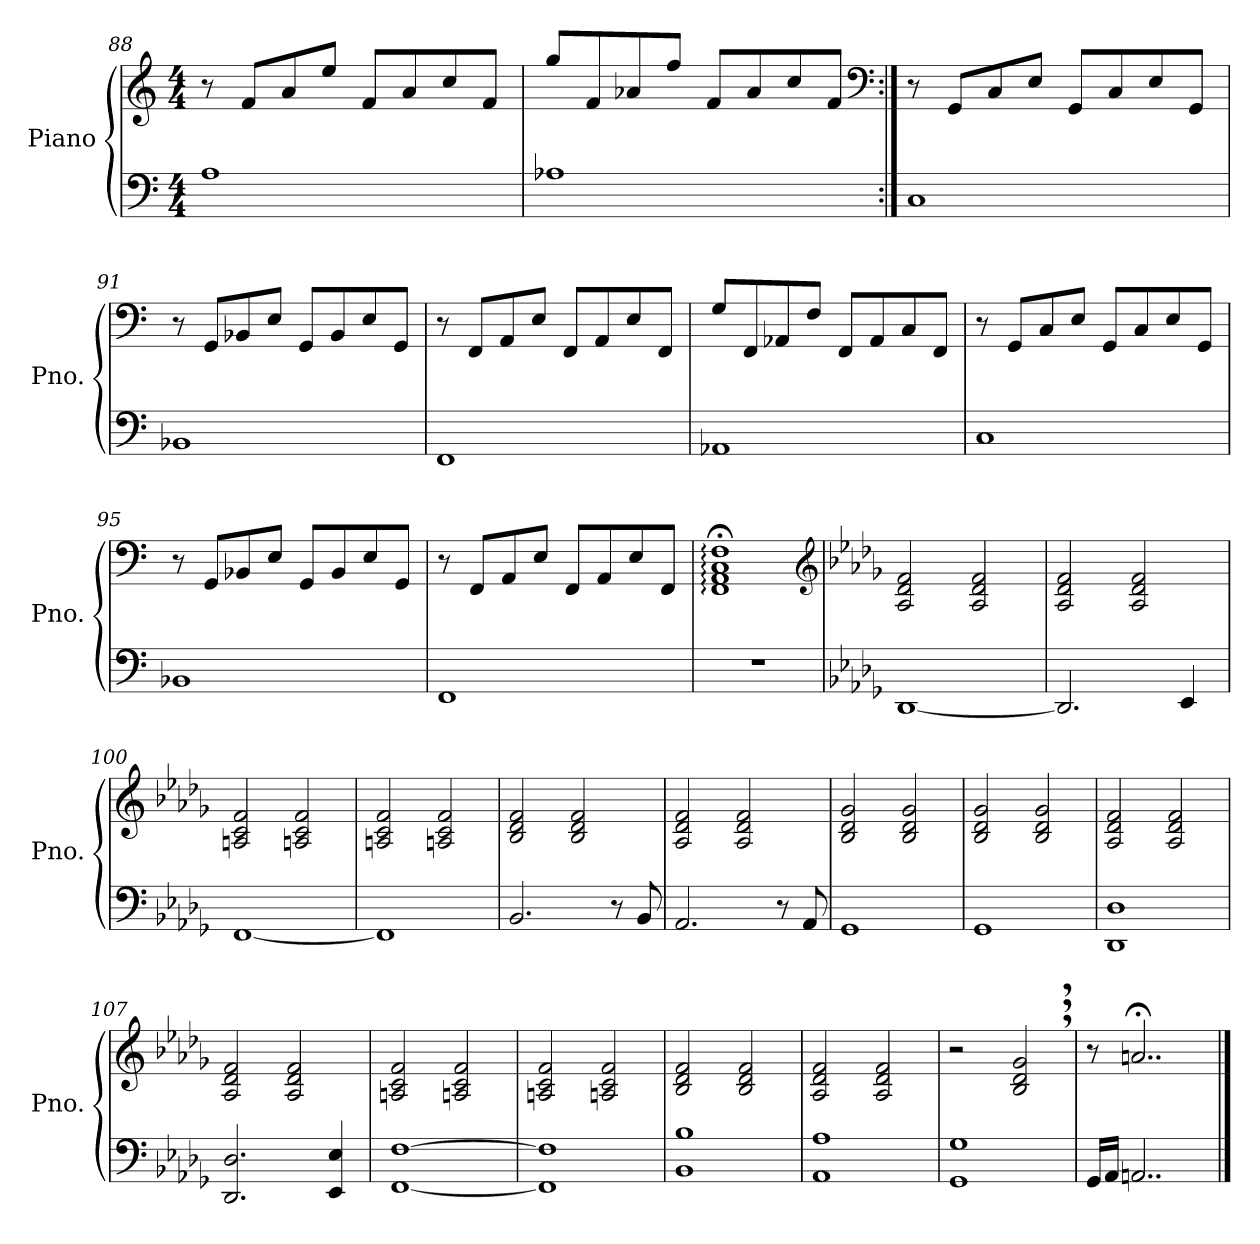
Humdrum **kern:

**kern	**kern
*part1	*part1
*staff2	*staff1
*I"Piano	*
*I'Pno.	*
*clefF4	*clefG2
*k[]	*k[]
*C:	*C:
*M4/4	*M4/4
=88	=88
1A	8r
.	8f/L
.	8a/
.	8ee/J
.	8f/L
.	8a/
.	8cc/
.	8f/J
=89	=89
1A-X	8gg/L
.	8f/
.	8a-X/
.	8ff/J
.	8f/L
.	8a-/
.	8cc/
.	8f/J
*	*clefF4
=90:|!	=90:|!
1C	8r
.	8GG/L
.	8C/
.	8E/J
.	8GG/L
.	8C/
.	8E/
.	8GG/J
!!LO:LB:g=z
=91	=91
1BB-X	8r
.	8GG/L
.	8BB-X/
.	8E/J
.	8GG/L
.	8BB-/
.	8E/
.	8GG/J
=92	=92
1FF	8r
.	8FF/L
.	8AA/
.	8E/J
.	8FF/L
.	8AA/
.	8E/
.	8FF/J
=93	=93
1AA-X	8G/L
.	8FF/
.	8AA-X/
.	8F/J
.	8FF/L
.	8AA-/
.	8C/
.	8FF/J
=94	=94
1C	8r
.	8GG/L
.	8C/
.	8E/J
.	8GG/L
.	8C/
.	8E/
.	8GG/J
=95	=95
1BB-X	8r
.	8GG/L
.	8BB-X/
.	8E/J
.	8GG/L
.	8BB-/
.	8E/
.	8GG/J
!!LO:LB:g=z
=96	=96
1FF	8r
.	8FF/L
.	8AA/
.	8E/J
.	8FF/L
.	8AA/
.	8E/
.	8FF/J
=97	=97
1r	1FF;<: 1AA;<: 1C;<: 1F;<:
*	*clefG2
=98	=98
*k[b-e-a-d-g-]	*k[b-e-a-d-g-]
*D-:	*D-:
[1DD-	2A-/ 2d-/ 2f/
.	2A-/ 2d-/ 2f/
=99	=99
2.DD-/]	2A-/ 2d-/ 2f/
.	2A-/ 2d-/ 2f/
4EE-/	.
=100	=100
[1FF	2An/ 2c/ 2f/
.	2An/ 2c/ 2f/
=101	=101
1FF]	2An/ 2c/ 2f/
.	2An/ 2c/ 2f/
=102	=102
2.BB-/	2B-/ 2d-/ 2f/
.	2B-/ 2d-/ 2f/
8r	.
8BB-/	.
=103	=103
2.AA-/	2A-/ 2d-/ 2f/
.	2A-/ 2d-/ 2f/
8r	.
8AA-/	.
=104	=104
1GG-	2B-/ 2d-/ 2g-/
.	2B-/ 2d-/ 2g-/
=105	=105
1GG-	2B-/ 2d-/ 2g-/
.	2B-/ 2d-/ 2g-/
=106	=106
1DD- 1D-	2A-/ 2d-/ 2f/
.	2A-/ 2d-/ 2f/
!!LO:LB:g=z
=107	=107
2.DD-/ 2.D-/	2A-/ 2d-/ 2f/
.	2A-/ 2d-/ 2f/
4EE-/ 4E-/	.
=108	=108
[1FF [1F	2An/ 2c/ 2f/
.	2An/ 2c/ 2f/
=109	=109
1FF] 1F]	2An/ 2c/ 2f/
.	2An/ 2c/ 2f/
=110	=110
1BB- 1B-	2B-/ 2d-/ 2f/
.	2B-/ 2d-/ 2f/
=111	=111
1AA- 1A-	2A-/ 2d-/ 2f/
.	2A-/ 2d-/ 2f/
=112	=112
1GG- 1G-	2r
.	2B-/, 2d-/, 2g-/,
=113	=113
16GG-/LL	8r
16AA-/JJ	.
2..AAn/	2..an;</
==	==
*-	*-
